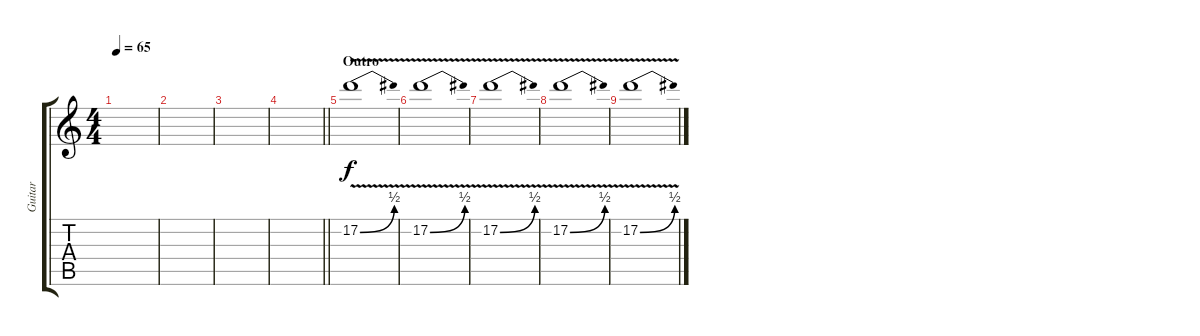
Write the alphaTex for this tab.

\track ("Guitar" "Guitar") {instrument acousticguitarnylon}
\staff {score tabs}
\tuning (D4 A3 F3 C3 G2 C2) {hide}
\ts (4 4)
\tempo 65
\clef g2
\ks c
|
|
|
\barLineRight lightlight
|
\section ("" "Outro")
17.2{be (bend 0 0 60 2) v}.1 |
17.2{be (bend 0 0 60 2) v}.1 |
17.2{be (bend 0 0 60 2) v}.1 |
17.2{be (bend 0 0 60 2) v}.1 |
17.2{be (bend 0 0 60 2) v}.1
